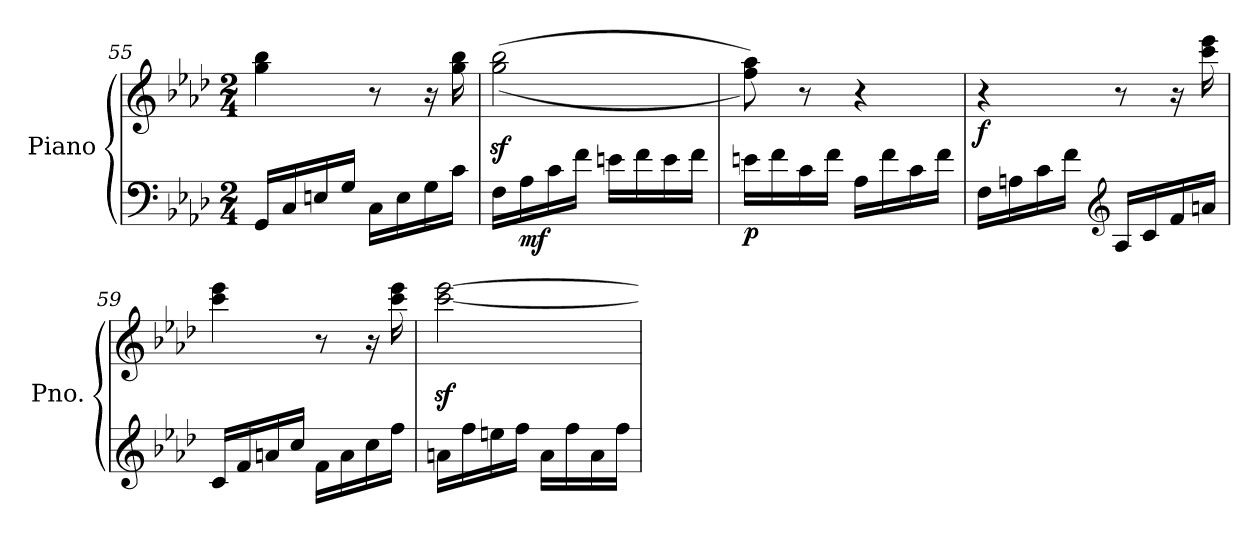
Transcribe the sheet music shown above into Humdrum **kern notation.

**kern	**kern	**dynam
*part1	*part1	*part1
*staff2	*staff1	*staff1/2
*I"Piano	*	*
*I'Pno.	*	*
*clefF4	*clefG2	*
*k[b-e-a-d-]	*k[b-e-a-d-]	*
*M2/4	*M2/4	*
=55	=55	=55
16GG/LL	4gg\ 4bb-\	.
16C/	.	.
16En/	.	.
16G/JJ	.	.
16C\LL	8r	.
16E\	.	.
16G\	16r	.
16c\JJ	16gg\ 16bb-\	.
!!LO:PB:g=z
=56	=56	=56
16F\LL	(>(>2gg\z< 2bb-\z<	.
!	!	!LO:DY:b=2
16A-\	.	mf
16c\	.	.
16f\JJ	.	.
16en\LL	.	.
16f\	.	.
16e\	.	.
16f\JJ	.	.
=57	=57	=57
!	!	!LO:DY:b=2
16en\LL	8ff\ 8aa-\))	p
16f\	.	.
16c\	8r	.
16f\JJ	.	.
16A-\LL	4r	.
16f\	.	.
16c\	.	.
16f\JJ	.	.
=58	=58	=58
!	!	!LO:DY:b
16F\LL	4r	f
16An\	.	.
16c\	.	.
16f\JJ	.	.
*clefG2	*	*
16A/LL	8r	.
16c/	.	.
16f/	16r	.
16an/JJ	16ccc\ 16eee-\	.
=59	=59	=59
16c/LL	4ccc\ 4eee-\	.
16f/	.	.
16an/	.	.
16cc/JJ	.	.
16f\LL	8r	.
16a\	.	.
16cc\	16r	.
16ff\JJ	16ccc\ 16eee-\	.
!!LO:LB:g=z
=60	=60	=60
16an\LL	[2ccc\z< [2eee-\z<	.
16ff\	.	.
16een\	.	.
16ff\JJ	.	.
16a\LL	.	.
16ff\	.	.
16a\	.	.
16ff\JJ	.	.
=	=	=
*-	*-	*-
